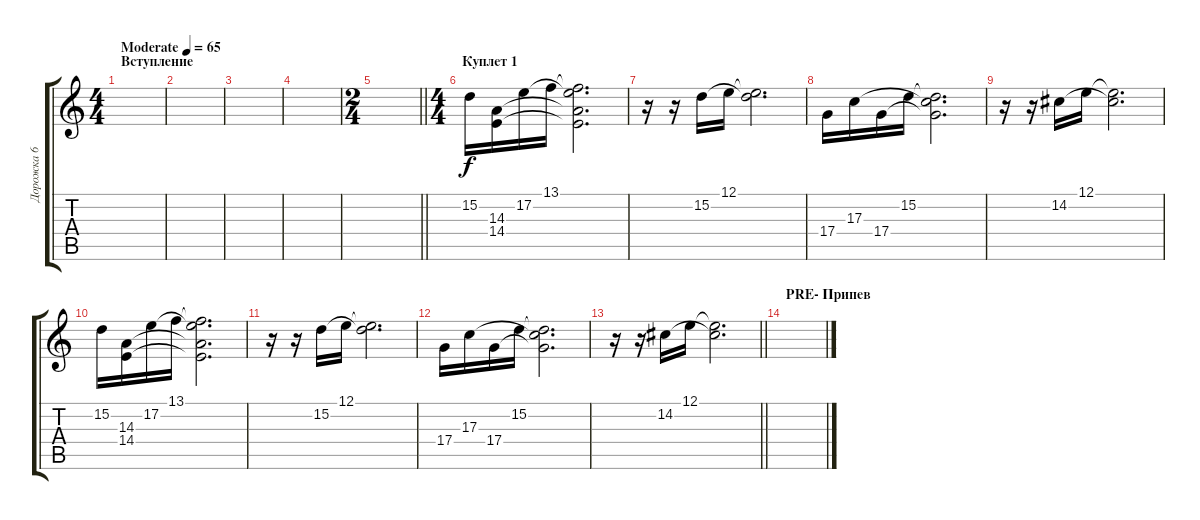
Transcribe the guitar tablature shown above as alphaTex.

\track ("Дорожка 6" "Дорожка 6") {instrument electricpiano1}
\staff {score tabs}
\tuning (E4 B3 G3 D3 A2 E2) {hide}
\ts (4 4)
\section ("" "Вступление")
\tempo (65 "Moderate")
\clef g2
\ks c
|
|
|
|
\ts (2 4)
\barLineRight lightlight
|
\ts (4 4)
\section ("" "Куплет 1")
15.2.16 (14.3 14.4).16 17.2.16 13.1.16 (13.1{t} 17.2{t} 14.3{t} 14.4{t}).2{d} |
r.16 r.16 15.2.16 12.1.16 (12.1{t} 15.2{t}).2{d} |
17.4.16 17.3.16 17.4.16 15.2.16 (15.2{t} 17.3{t} 17.4{t}).2{d} |
r.16 r.16 14.2.16 12.1.16 (12.1{t} 14.2{t}).2{d} |
15.2.16 (14.3 14.4).16 17.2.16 13.1.16 (13.1{t} 17.2{t} 14.3{t} 14.4{t}).2{d} |
r.16 r.16 15.2.16 12.1.16 (12.1{t} 15.2{t}).2{d} |
17.4.16 17.3.16 17.4.16 15.2.16 (15.2{t} 17.3{t} 17.4{t}).2{d} |
\barLineRight lightlight
r.16 r.16 14.2.16 12.1.16 (12.1{t} 14.2{t}).2{d} |
\section ("" "PRE- Припев")
